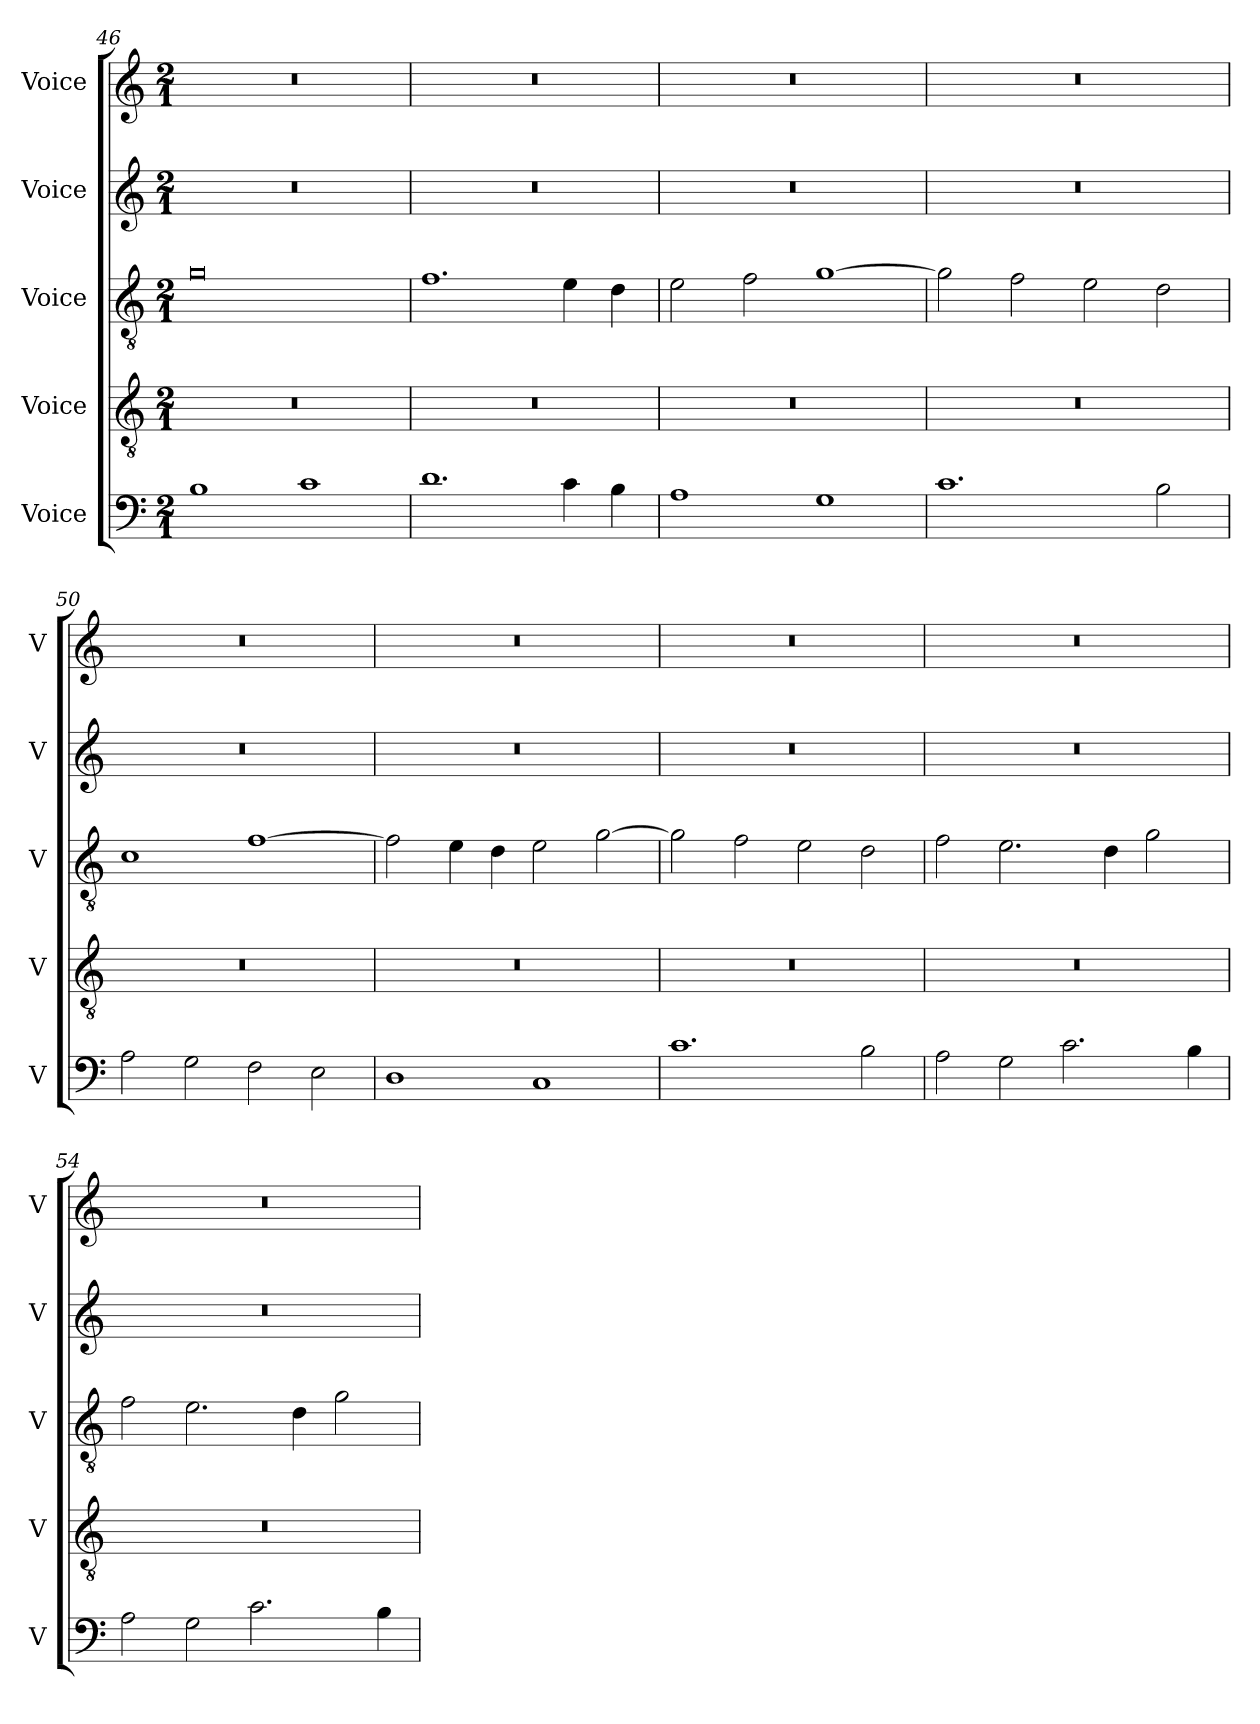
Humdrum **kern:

**kern	**kern	**kern	**kern	**kern
*part5	*part4	*part3	*part2	*part1
*staff5	*staff4	*staff3	*staff2	*staff1
*I"Voice	*I"Voice	*I"Voice	*I"Voice	*I"Voice
*I'V	*I'V	*I'V	*I'V	*I'V
*clefF4	*clefGv2	*clefGv2	*clefG2	*clefG2
*k[]	*k[]	*k[]	*k[]	*k[]
*M2/1	*M2/1	*M2/1	*M2/1	*M2/1
=46	=46	=46	=46	=46
1B	0r	0g	0r	0r
1c	.	.	.	.
=47	=47	=47	=47	=47
1.d	0r	1.f	0r	0r
4c\	.	4e\	.	.
4B\	.	4d\	.	.
!!LO:LB:g=z
=48	=48	=48	=48	=48
1A	0r	2e\	0r	0r
.	.	2f\	.	.
1G	.	[1g	.	.
=49	=49	=49	=49	=49
1.c	0r	2g\]	0r	0r
.	.	2f\	.	.
.	.	2e\	.	.
2B\	.	2d\	.	.
=50	=50	=50	=50	=50
2A\	0r	1c	0r	0r
2G\	.	.	.	.
2F\	.	[1f	.	.
2E\	.	.	.	.
=51	=51	=51	=51	=51
1D	0r	2f\]	0r	0r
.	.	4e\	.	.
.	.	4d\	.	.
1C	.	2e\	.	.
.	.	[2g\	.	.
!!LO:PB:g=z
=52	=52	=52	=52	=52
1.c	0r	2g\]	0r	0r
.	.	2f\	.	.
.	.	2e\	.	.
2B\	.	2d\	.	.
=53	=53	=53	=53	=53
2A\	0r	2f\	0r	0r
2G\	.	2.e\	.	.
2.c\	.	.	.	.
.	.	4d\	.	.
.	.	2g\	.	.
4B\	.	.	.	.
=54	=54	=54	=54	=54
2A\	0r	2f\	0r	0r
2G\	.	2.e\	.	.
2.c\	.	.	.	.
.	.	4d\	.	.
.	.	2g\	.	.
4B\	.	.	.	.
=	=	=	=	=
*-	*-	*-	*-	*-
